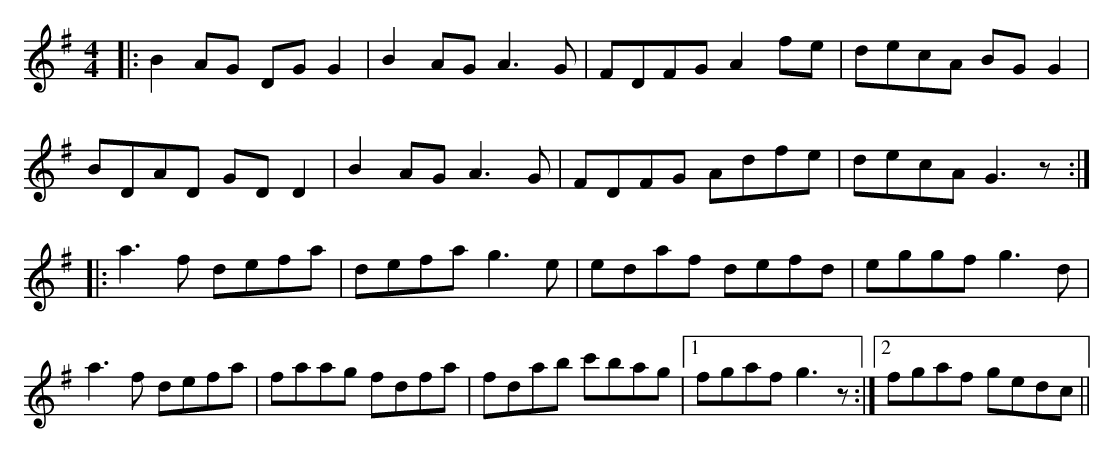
X:1
M:4/4
K:G
|:B2AG DG G2|B2AG A3G|FDFG A2fe|decA BG G2|
BDAD GD D2|B2AG A3G|FDFG Adfe|decA G3z:|
|:a3f defa|defa g3e|edaf defd|eggf g3d|
a3f defa|faag fdfa|fdab c'bag|1 fgaf g3z:|2 fgaf gedc||
